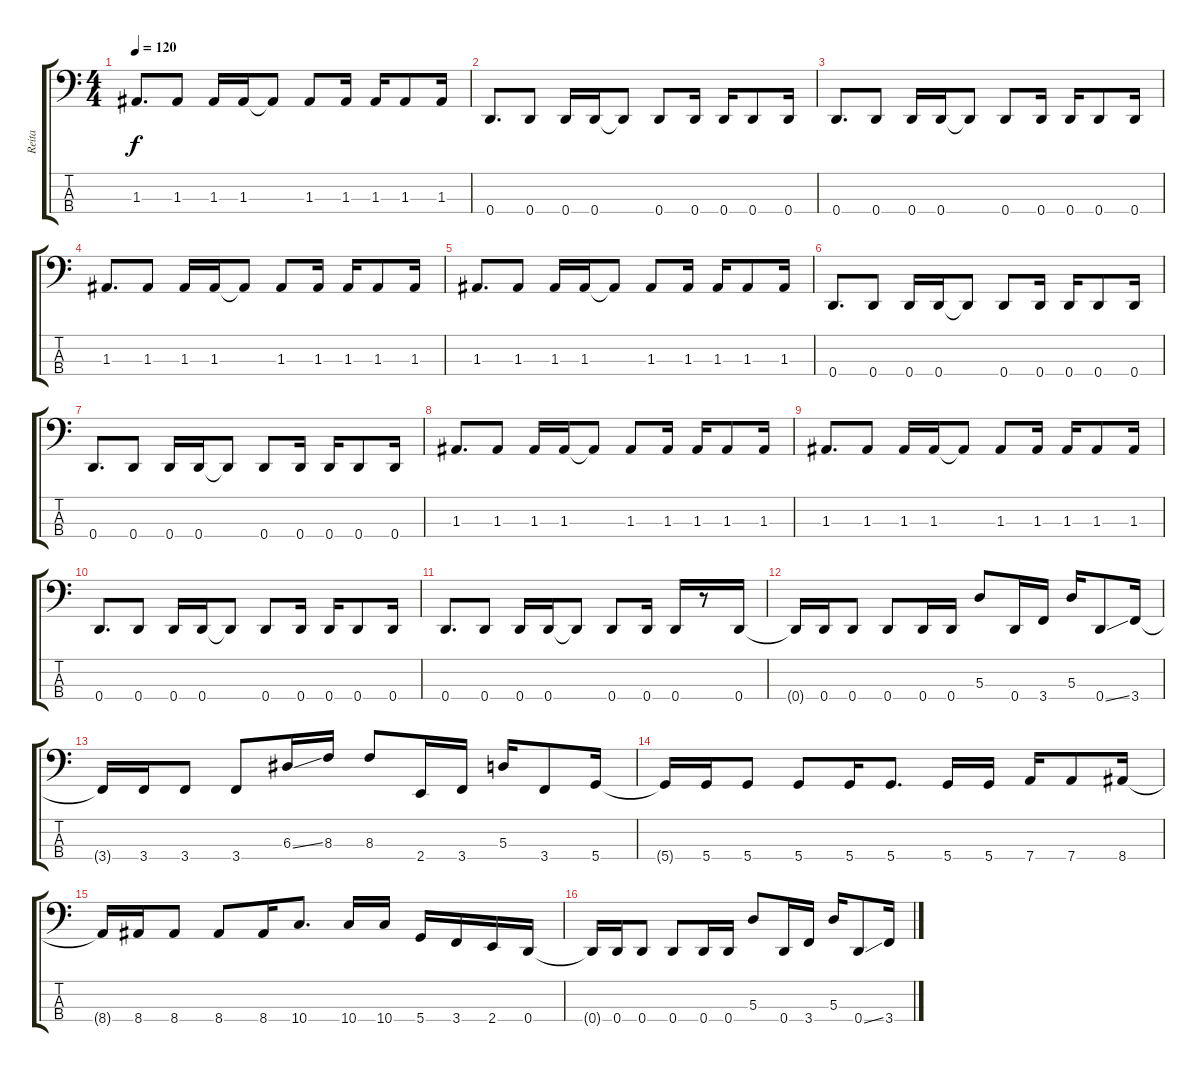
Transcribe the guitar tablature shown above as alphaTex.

\track ("Reita" "Reita") {instrument electricbasspick}
\staff {score tabs}
\tuning (G2 D2 A1 D1) {hide}
\ts (4 4)
\tempo 120
\clef f4
\ks c
1.3.8{d dy f} 1.3.8 1.3.16 1.3.16 1.3{t}.8 1.3.8 1.3.16 1.3.16 1.3.8 1.3.16 |
0.4.8{d} 0.4.8 0.4.16 0.4.16 0.4{t}.8 0.4.8 0.4.16 0.4.16 0.4.8 0.4.16 |
0.4.8{d} 0.4.8 0.4.16 0.4.16 0.4{t}.8 0.4.8 0.4.16 0.4.16 0.4.8 0.4.16 |
1.3.8{d} 1.3.8 1.3.16 1.3.16 1.3{t}.8 1.3.8 1.3.16 1.3.16 1.3.8 1.3.16 |
1.3.8{d} 1.3.8 1.3.16 1.3.16 1.3{t}.8 1.3.8 1.3.16 1.3.16 1.3.8 1.3.16 |
0.4.8{d} 0.4.8 0.4.16 0.4.16 0.4{t}.8 0.4.8 0.4.16 0.4.16 0.4.8 0.4.16 |
0.4.8{d} 0.4.8 0.4.16 0.4.16 0.4{t}.8 0.4.8 0.4.16 0.4.16 0.4.8 0.4.16 |
1.3.8{d} 1.3.8 1.3.16 1.3.16 1.3{t}.8 1.3.8 1.3.16 1.3.16 1.3.8 1.3.16 |
1.3.8{d} 1.3.8 1.3.16 1.3.16 1.3{t}.8 1.3.8 1.3.16 1.3.16 1.3.8 1.3.16 |
0.4.8{d} 0.4.8 0.4.16 0.4.16 0.4{t}.8 0.4.8 0.4.16 0.4.16 0.4.8 0.4.16 |
0.4.8{d} 0.4.8 0.4.16 0.4.16 0.4{t}.8 0.4.8 0.4.16 0.4.16 r.8 0.4.16 |
0.4{t}.16 0.4.16 0.4.8 0.4.8 0.4.16 0.4.16 5.3.8 0.4.16 3.4.16 5.3.16 0.4{ss}.8 3.4.16 |
3.4{t}.16 3.4.16 3.4.8 3.4.8 6.3{ss}.16 8.3.16 8.3.8 2.4.16 3.4.16 5.3.16 3.4.8 5.4.16 |
5.4{t}.16 5.4.16 5.4.8 5.4.8 5.4.16 5.4.8{d} 5.4.16 5.4.16 7.4.16 7.4.8 8.4.16 |
8.4{t}.16 8.4.16 8.4.8 8.4.8 8.4.16 10.4.8{d} 10.4.16 10.4.16 5.4.16 3.4.16 2.4.16 0.4.16 |
0.4{t}.16 0.4.16 0.4.8 0.4.8 0.4.16 0.4.16 5.3.8 0.4.16 3.4.16 5.3.16 0.4{ss}.8 3.4.16
